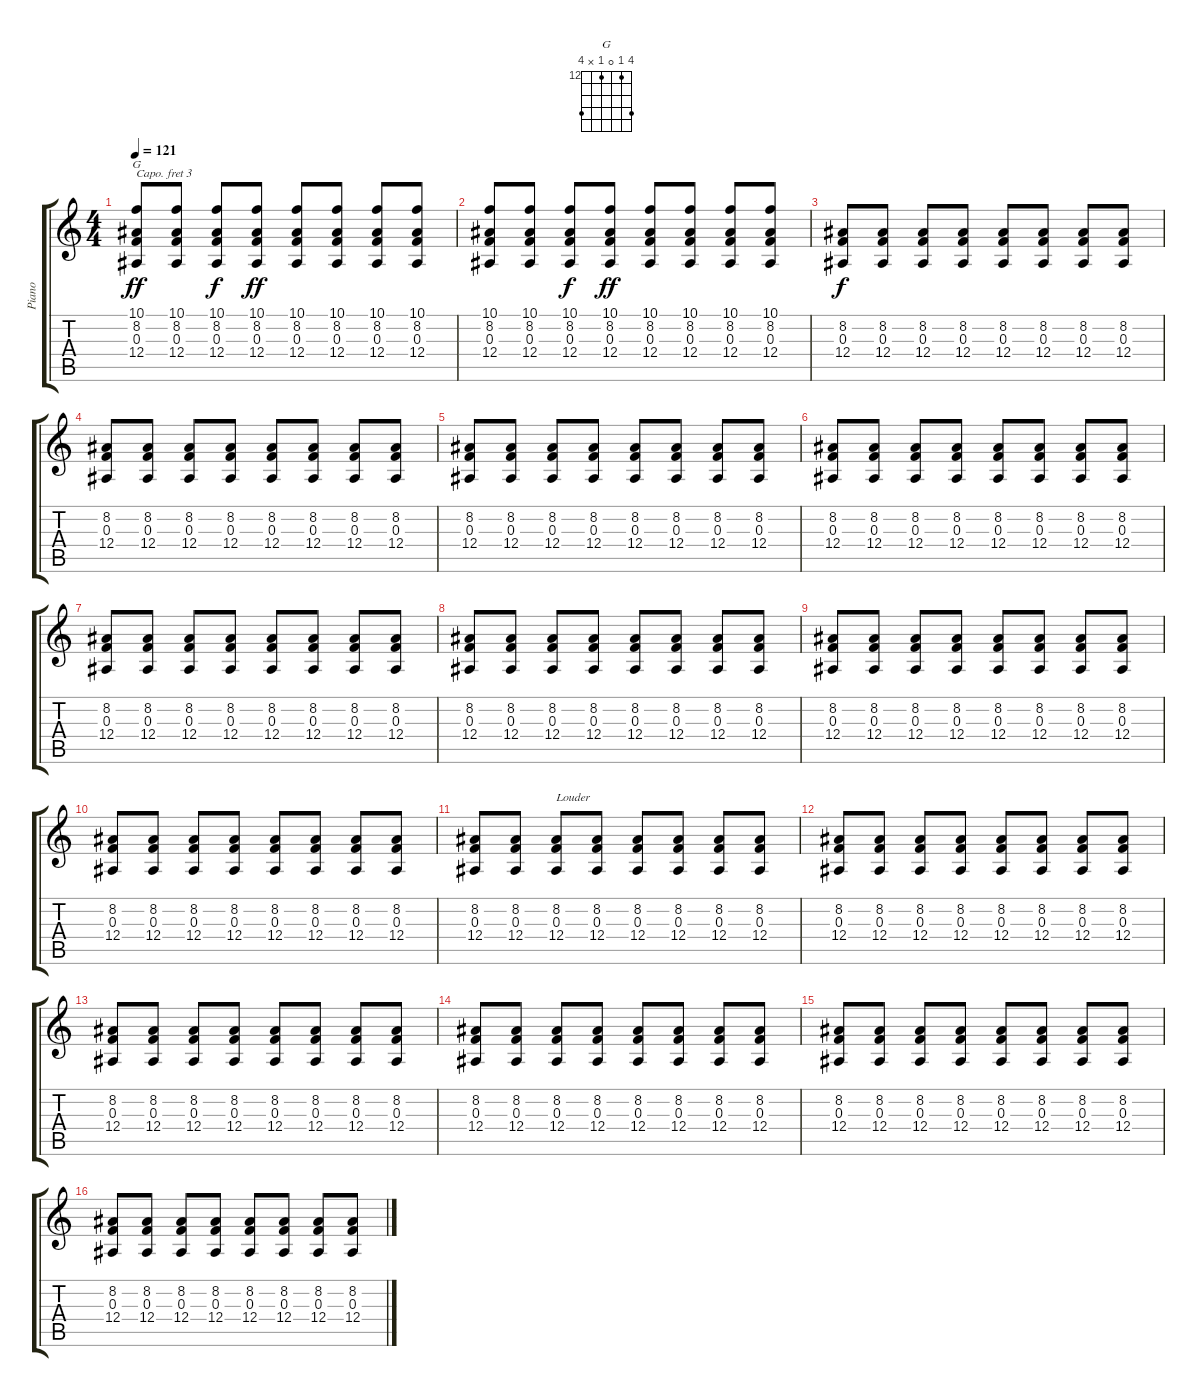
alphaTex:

\track ("Piano" "Piano") {instrument acousticgrandpiano}
\staff {score tabs}
\capo 3
\tuning (E4 B3 G3 D3 A2 E2) {hide}
\chord ("G" 15 12 0 12 x 15) {firstfret 12}
\ts (4 4)
\tempo 121
\clef g2
\ks c
(10.1 8.2 0.3 12.4).8{ch "G" dy ff} (10.1 8.2 0.3 12.4).8 (10.1 8.2 0.3 12.4).8{dy f} (10.1 8.2 0.3 12.4).8{dy ff} (10.1 8.2 0.3 12.4).8 (10.1 8.2 0.3 12.4).8 (10.1 8.2 0.3 12.4).8 (10.1 8.2 0.3 12.4).8 |
(10.1 8.2 0.3 12.4).8 (10.1 8.2 0.3 12.4).8 (10.1 8.2 0.3 12.4).8{dy f} (10.1 8.2 0.3 12.4).8{dy ff} (10.1 8.2 0.3 12.4).8 (10.1 8.2 0.3 12.4).8 (10.1 8.2 0.3 12.4).8 (10.1 8.2 0.3 12.4).8 |
(8.2 0.3 12.4).8{dy f} (8.2 0.3 12.4).8 (8.2 0.3 12.4).8 (8.2 0.3 12.4).8 (8.2 0.3 12.4).8 (8.2 0.3 12.4).8 (8.2 0.3 12.4).8 (8.2 0.3 12.4).8 |
(8.2 0.3 12.4).8 (8.2 0.3 12.4).8 (8.2 0.3 12.4).8 (8.2 0.3 12.4).8 (8.2 0.3 12.4).8 (8.2 0.3 12.4).8 (8.2 0.3 12.4).8 (8.2 0.3 12.4).8 |
(8.2 0.3 12.4).8 (8.2 0.3 12.4).8 (8.2 0.3 12.4).8 (8.2 0.3 12.4).8 (8.2 0.3 12.4).8 (8.2 0.3 12.4).8 (8.2 0.3 12.4).8 (8.2 0.3 12.4).8 |
(8.2 0.3 12.4).8 (8.2 0.3 12.4).8 (8.2 0.3 12.4).8 (8.2 0.3 12.4).8 (8.2 0.3 12.4).8 (8.2 0.3 12.4).8 (8.2 0.3 12.4).8 (8.2 0.3 12.4).8 |
(8.2 0.3 12.4).8 (8.2 0.3 12.4).8 (8.2 0.3 12.4).8 (8.2 0.3 12.4).8 (8.2 0.3 12.4).8 (8.2 0.3 12.4).8 (8.2 0.3 12.4).8 (8.2 0.3 12.4).8 |
(8.2 0.3 12.4).8 (8.2 0.3 12.4).8 (8.2 0.3 12.4).8 (8.2 0.3 12.4).8 (8.2 0.3 12.4).8 (8.2 0.3 12.4).8 (8.2 0.3 12.4).8 (8.2 0.3 12.4).8 |
(8.2 0.3 12.4).8 (8.2 0.3 12.4).8 (8.2 0.3 12.4).8 (8.2 0.3 12.4).8 (8.2 0.3 12.4).8 (8.2 0.3 12.4).8 (8.2 0.3 12.4).8 (8.2 0.3 12.4).8 |
(8.2 0.3 12.4).8 (8.2 0.3 12.4).8 (8.2 0.3 12.4).8 (8.2 0.3 12.4).8 (8.2 0.3 12.4).8 (8.2 0.3 12.4).8 (8.2 0.3 12.4).8 (8.2 0.3 12.4).8 |
(8.2 0.3 12.4).8{volume 9} (8.2 0.3 12.4).8 (8.2 0.3 12.4).8{txt "Louder"} (8.2 0.3 12.4).8 (8.2 0.3 12.4).8 (8.2 0.3 12.4).8 (8.2 0.3 12.4).8 (8.2 0.3 12.4).8 |
(8.2 0.3 12.4).8 (8.2 0.3 12.4).8 (8.2 0.3 12.4).8 (8.2 0.3 12.4).8 (8.2 0.3 12.4).8 (8.2 0.3 12.4).8 (8.2 0.3 12.4).8 (8.2 0.3 12.4).8 |
(8.2 0.3 12.4).8 (8.2 0.3 12.4).8 (8.2 0.3 12.4).8 (8.2 0.3 12.4).8 (8.2 0.3 12.4).8 (8.2 0.3 12.4).8 (8.2 0.3 12.4).8 (8.2 0.3 12.4).8 |
(8.2 0.3 12.4).8 (8.2 0.3 12.4).8 (8.2 0.3 12.4).8 (8.2 0.3 12.4).8 (8.2 0.3 12.4).8 (8.2 0.3 12.4).8 (8.2 0.3 12.4).8 (8.2 0.3 12.4).8 |
(8.2 0.3 12.4).8 (8.2 0.3 12.4).8 (8.2 0.3 12.4).8 (8.2 0.3 12.4).8 (8.2 0.3 12.4).8 (8.2 0.3 12.4).8 (8.2 0.3 12.4).8 (8.2 0.3 12.4).8 |
(8.2 0.3 12.4).8 (8.2 0.3 12.4).8 (8.2 0.3 12.4).8 (8.2 0.3 12.4).8 (8.2 0.3 12.4).8 (8.2 0.3 12.4).8 (8.2 0.3 12.4).8 (8.2 0.3 12.4).8
